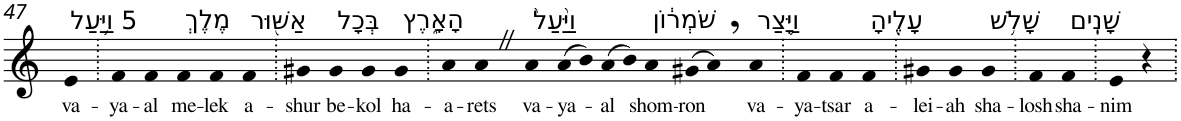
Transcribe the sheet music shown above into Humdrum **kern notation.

**kern	**text
*part1	*part1
*staff1	*staff1
*I"Piano	*
*I'Pno	*
!!LO:PB:g=z
*clefG2	*
*k[]	*
=47	=47
!LO:TX:a:t=5 וַיַּ֥עַל	!
!	!LO:LY:b
4e	va-
=48.	=48.
!	!LO:LY:b
4f	-ya-
!	!LO:LY:b
4f	-al
!LO:TX:a:t=מֶלֶךְ	!
!	!LO:LY:b
4f	me-
!	!LO:LY:b
4f	-lek
!LO:TX:a:t=אַשּׁ֖וּר	!
!	!LO:LY:b
4f	a-
=49.	=49.
!	!LO:LY:b
4g#X	-shur
!LO:TX:a:t=בְּכָל	!
!	!LO:LY:b
4g#	be-
!	!LO:LY:b
4g#	-kol
!LO:TX:a:t=הָאָ֑רֶץ	!
!	!LO:LY:b
4g#	ha-
=50.	=50.
!	!LO:LY:b
4a	-a-
!	!LO:LY:b
4aZ	-rets
!LO:TX:a:t=וַיַּ֙עַל֙	!
!	!LO:LY:b
4a	va-
!	!LO:LY:b
(>8a	-ya-
8b)	.
!	!LO:LY:b
(>8a	-al
8b)	.
!LO:TX:a:t=שֹׁמְר֔וֹן	!
!	!LO:LY:b
4a	shom-
!	!LO:LY:b
(>8g#X	-ron
8a,)	.
!LO:TX:a:t=וַיָּ֥צַר	!
!	!LO:LY:b
4a	va-
=51.	=51.
!	!LO:LY:b
4f	-ya-
!	!LO:LY:b
4f	-tsar
!LO:TX:a:t=עָלֶ֖יהָ	!
!	!LO:LY:b
4f	a-
=52.	=52.
!	!LO:LY:b
4g#X	-lei-
!	!LO:LY:b
4g#	-ah
!LO:TX:a:t=שָׁלֹ֥שׁ	!
!	!LO:LY:b
4g#	sha-
=53.	=53.
!	!LO:LY:b
4f	-losh
!LO:TX:a:t=שָׁנִֽים	!
!	!LO:LY:b
4f	sha-
=54.	=54.
!	!LO:LY:b
4e	-nim
4r	.
=.	=.
*-	*-
